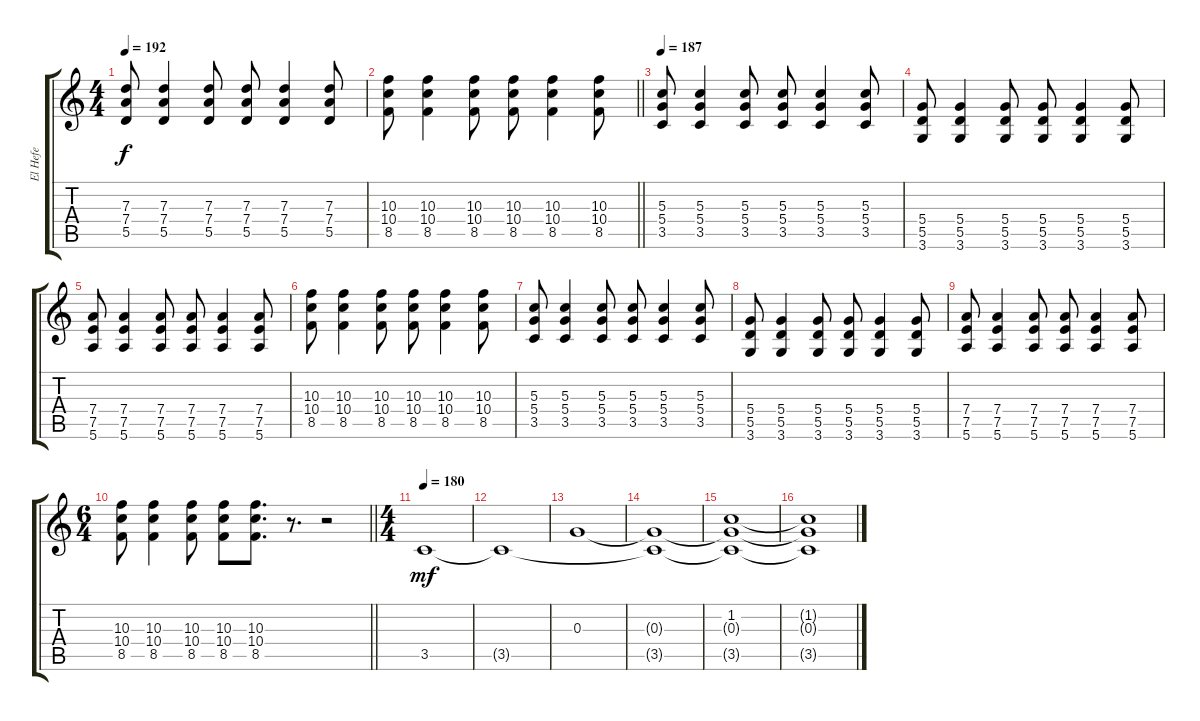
\track ("El Hefe" "El Hefe") {instrument distortionguitar}
\staff {score tabs}
\tuning (E4 B3 G3 D3 A2 E2) {hide}
\ts (4 4)
\tempo 192
\clef g2
\ks c
(7.3 7.4 5.5).8{dy f} (7.3 7.4 5.5).4 (7.3 7.4 5.5).8 (7.3 7.4 5.5).8 (7.3 7.4 5.5).4 (7.3 7.4 5.5).8 |
\barLineRight lightlight
(10.3 10.4 8.5).8 (10.3 10.4 8.5).4 (10.3 10.4 8.5).8 (10.3 10.4 8.5).8 (10.3 10.4 8.5).4 (10.3 10.4 8.5).8 |
\section ("" "")
\tempo 187
(5.3 5.4 3.5).8 (5.3 5.4 3.5).4 (5.3 5.4 3.5).8 (5.3 5.4 3.5).8 (5.3 5.4 3.5).4 (5.3 5.4 3.5).8 |
(5.4 5.5 3.6).8 (5.4 5.5 3.6).4 (5.4 5.5 3.6).8 (5.4 5.5 3.6).8 (5.4 5.5 3.6).4 (5.4 5.5 3.6).8 |
(7.4 7.5 5.6).8 (7.4 7.5 5.6).4 (7.4 7.5 5.6).8 (7.4 7.5 5.6).8 (7.4 7.5 5.6).4 (7.4 7.5 5.6).8 |
(10.3 10.4 8.5).8 (10.3 10.4 8.5).4 (10.3 10.4 8.5).8 (10.3 10.4 8.5).8 (10.3 10.4 8.5).4 (10.3 10.4 8.5).8 |
(5.3 5.4 3.5).8 (5.3 5.4 3.5).4 (5.3 5.4 3.5).8 (5.3 5.4 3.5).8 (5.3 5.4 3.5).4 (5.3 5.4 3.5).8 |
(5.4 5.5 3.6).8 (5.4 5.5 3.6).4 (5.4 5.5 3.6).8 (5.4 5.5 3.6).8 (5.4 5.5 3.6).4 (5.4 5.5 3.6).8 |
(7.4 7.5 5.6).8 (7.4 7.5 5.6).4 (7.4 7.5 5.6).8 (7.4 7.5 5.6).8 (7.4 7.5 5.6).4 (7.4 7.5 5.6).8 |
\ts (6 4)
\barLineRight lightlight
(10.3 10.4 8.5).8 (10.3 10.4 8.5).4 (10.3 10.4 8.5).8 (10.3 10.4 8.5).8 (10.3 10.4 8.5).8{d} r.8{d} r.2 |
\ts (4 4)
\tempo 180
3.5.1{dy mf instrument sopranosax} |
3.5{t}.1 |
0.3.1 |
(0.3{t} 3.5{t}).1 |
(1.2 0.3{t} 3.5{t}).1 |
(1.2{t} 0.3{t} 3.5{t}).1
